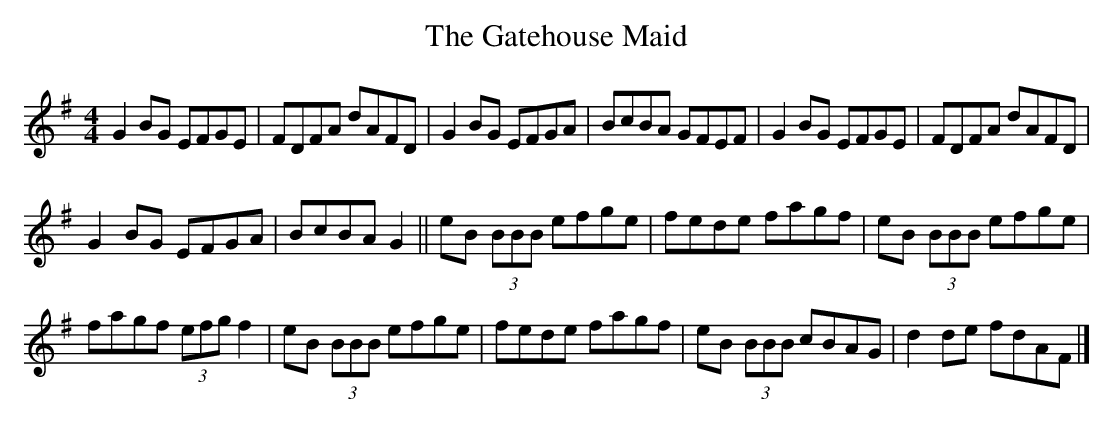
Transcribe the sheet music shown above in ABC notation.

X:1
T:Gatehouse Maid, The
M:4/4
L:1/8
K:G
G2 BG EFGE|FDFA dAFD|G2 BG EFGA|BcBA GFEF|G2 BG EFGE|FDFA dAFD|
G2 BG EFGA|BcBA G2||eB (3BBB efge|fede fagf|eB (3BBB efge|
fagf (3efg f2|eB (3BBB efge|fede fagf|eB (3BBB cBAG|d2 de fdAF|]
